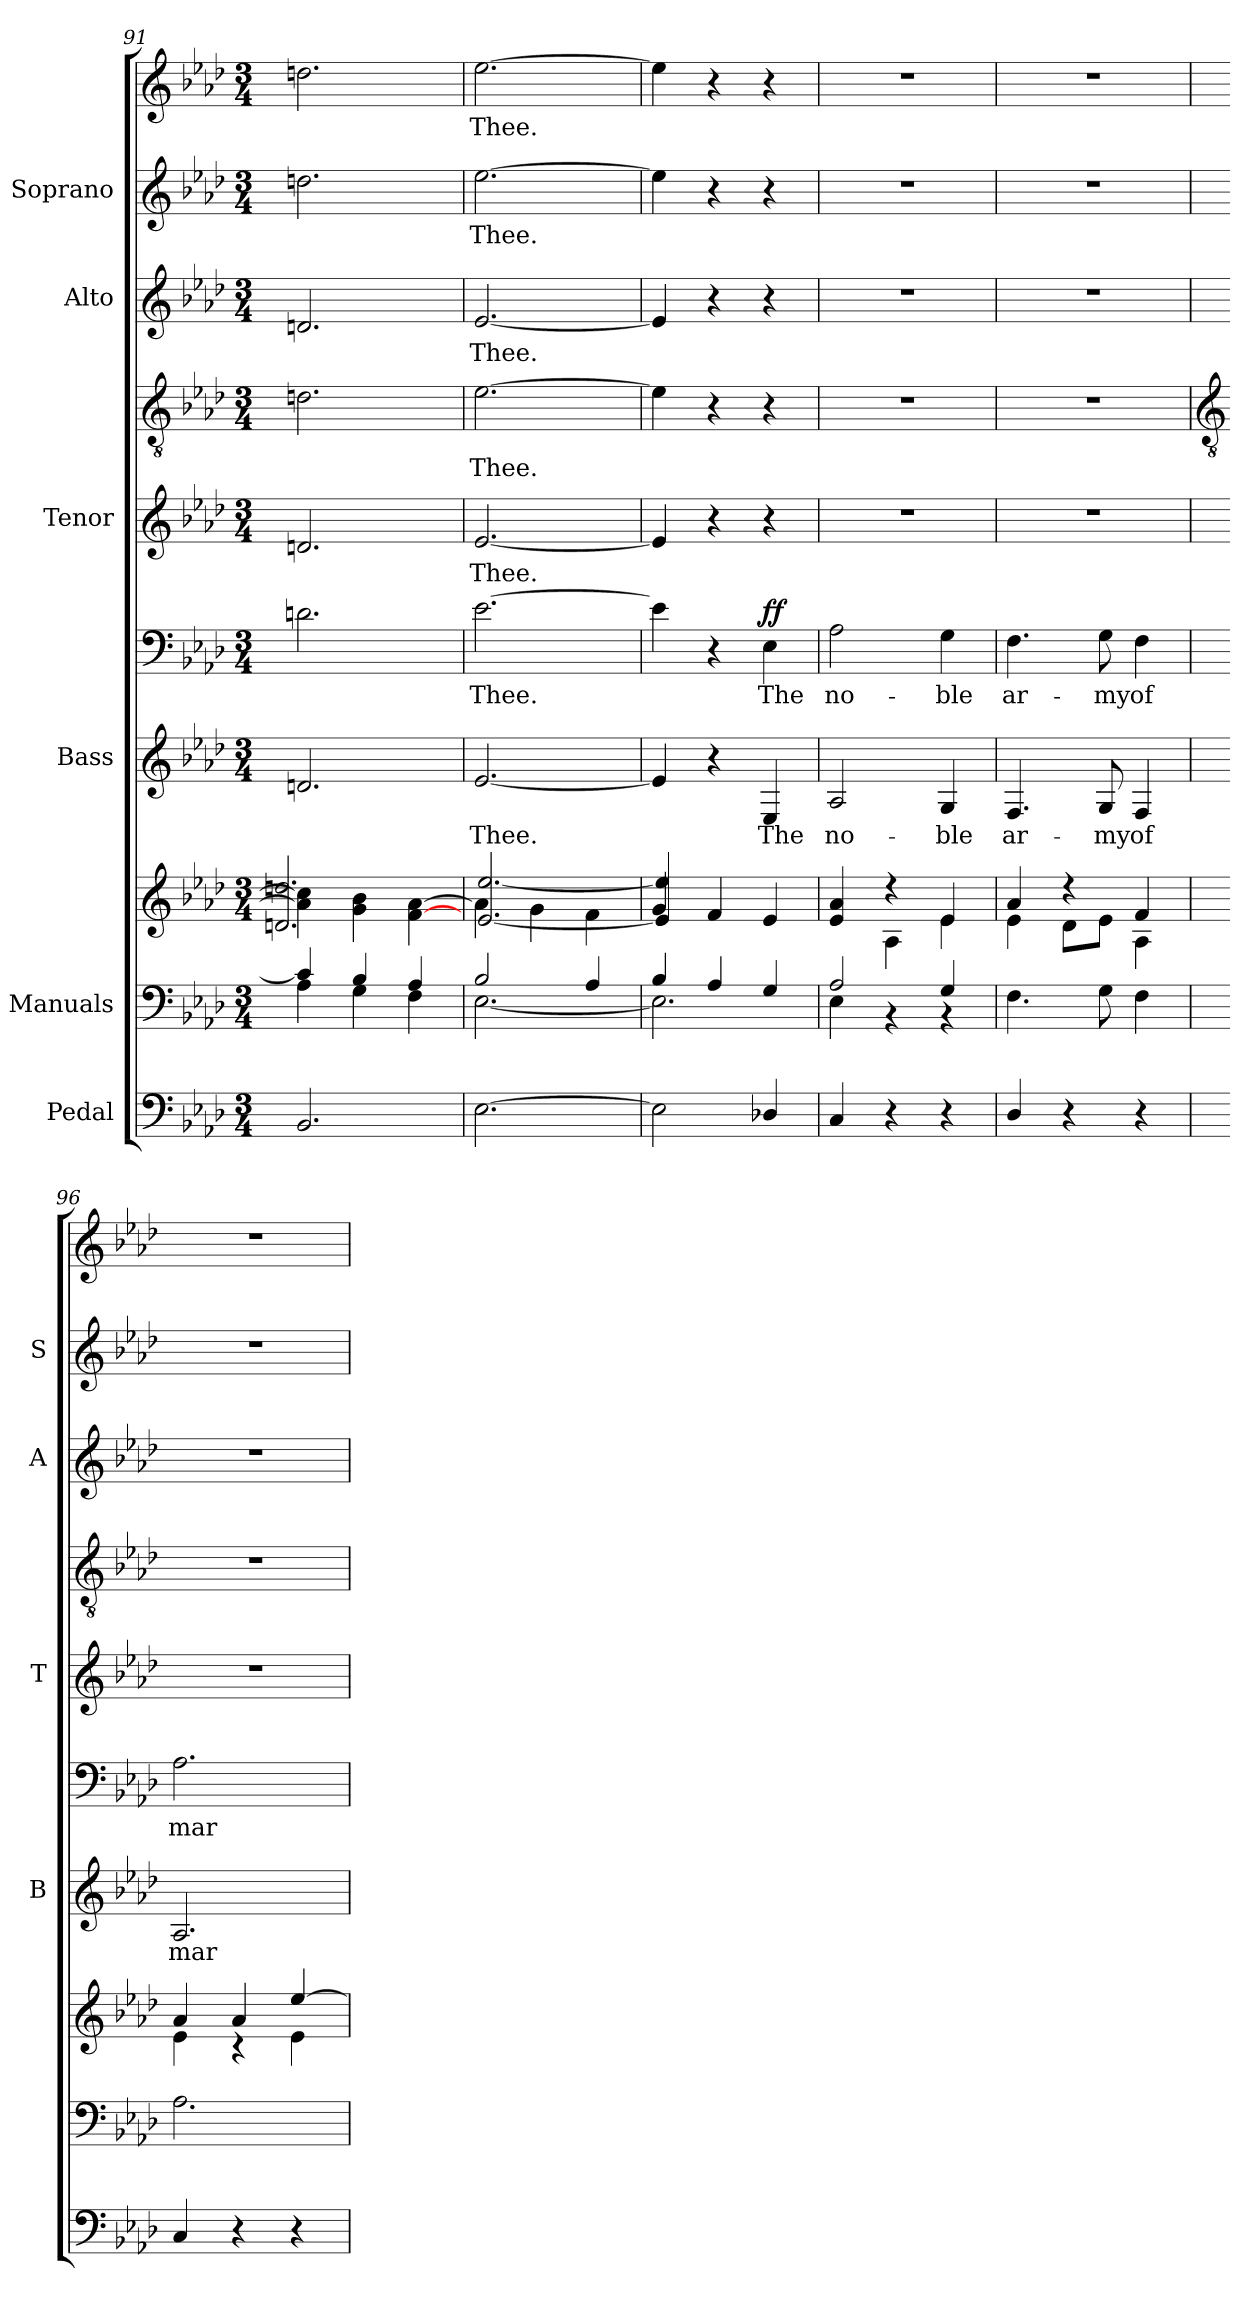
**kern	**kern	**kern	**kern	**text	**kern	**text	**dynam	**kern	**text	**kern	**text	**kern	**text	**kern	**text	**kern	**text
*part6	*part5	*part5	*part4	*part4	*part4	*part4	*part4	*part3	*part3	*part3	*part3	*part2	*part2	*part1	*part1	*part1	*part1
*staff10	*staff9	*staff8	*staff7	*staff7	*staff6	*staff6	*staff6/7	*staff5	*staff5	*staff4	*staff4	*staff3	*staff3	*staff2	*staff2	*staff1	*staff1
*I"Pedal	*I"Manuals	*	*I"Bass	*	*	*	*	*I"Tenor	*	*	*	*I"Alto	*	*I"Soprano	*	*	*
*	*	*	*I'B	*	*	*	*	*I'T	*	*	*	*I'A	*	*I'S	*	*	*
*clefF4	*clefF4	*clefG2	*	*	*clefF4	*	*	*	*	*clefGv2	*	*clefG2	*	*	*	*clefG2	*
*k[b-e-a-d-]	*k[b-e-a-d-]	*k[b-e-a-d-]	*k[b-e-a-d-]	*	*k[b-e-a-d-]	*	*	*k[b-e-a-d-]	*	*k[b-e-a-d-]	*	*k[b-e-a-d-]	*	*k[b-e-a-d-]	*	*k[b-e-a-d-]	*
*A-:	*A-:	*A-:	*A-:	*	*A-:	*	*	*A-:	*	*A-:	*	*A-:	*	*A-:	*	*A-:	*
*M3/4	*M3/4	*M3/4	*M3/4	*	*M3/4	*	*	*M3/4	*	*M3/4	*	*M3/4	*	*M3/4	*	*M3/4	*
=91	=91	=91	=91	=91	=91	=91	=91	=91	=91	=91	=91	=91	=91	=91	=91	=91	=91
*	*^	*^	*	*	*	*	*	*	*	*	*	*	*	*	*	*	*
2.BB-	4c/]	4A-\	4a-\] 4cc\]	2.dn/ 2.ddn/	2.dn	.	2.dn	.	.	2.dn	.	2.dn	.	2.dn	.	2.ddn	.	2.ddn	.
.	4B-/	4G\	4g\ 4b-\	.	.	.	.	.	.	.	.	.	.	.	.	.	.	.	.
.	4A-/	4F\	[4f\ [4a-\	.	.	.	.	.	.	.	.	.	.	.	.	.	.	.	.
=92	=92	=92	=92	=92	=92	=92	=92	=92	=92	=92	=92	=92	=92	=92	=92	=92	=92	=92	=92
!	!	!	!	!	!	!LO:LY:b	!	!LO:LY:b	!	!	!LO:LY:b	!	!LO:LY:b	!	!LO:LY:b	!	!LO:LY:b	!	!LO:LY:b
[2.E-	2B-/	[2.E-\	4a-\]	[2.e-/ [2.ee-/	[2.e-	Thee.	[2.e-	Thee.	.	[2.e-	Thee.	[2.e-	Thee.	[2.e-	Thee.	[2.ee-	Thee.	[2.ee-	Thee.
.	.	.	4g\	.	.	.	.	.	.	.	.	.	.	.	.	.	.	.	.
.	4A-/	.	4f\	.	.	.	.	.	.	.	.	.	.	.	.	.	.	.	.
=93	=93	=93	=93	=93	=93	=93	=93	=93	=93	=93	=93	=93	=93	=93	=93	=93	=93	=93	=93
2E-]	4B-/	2.E-\]	4g/	4e-/] 4ee-/]	4e-]	.	4e-]	.	.	4e-]	.	4e-]	.	4e-]	.	4ee-]	.	4ee-]	.
.	4A-/	.	4f/	4ryy	4r	.	4r	.	.	4r	.	4r	.	4r	.	4r	.	4r	.
!	!	!	!	!	!	!LO:LY:b	!	!LO:LY:b	!LO:DY:b=2	!	!	!	!	!	!	!	!	!	!
!	!	!	!	!	!	!	!	!	!LO:DY:n=1:b	!	!	!	!	!	!	!	!	!	!
4D-X/	4G/	.	4e-/	4ryy	4E-	The	4E-	The	f f	4r	.	4r	.	4r	.	4r	.	4r	.
=94	=94	=94	=94	=94	=94	=94	=94	=94	=94	=94	=94	=94	=94	=94	=94	=94	=94	=94	=94
!	!	!	!	!	!	!LO:LY:b	!	!LO:LY:b	!	!LO:N:vis=1	!	!LO:N:vis=1	!	!LO:N:vis=1	!	!LO:N:vis=1	!	!LO:N:vis=1	!
4C	2A-/	4E-\	4e-/ 4a-/	4ryy	2A-	no-	2A-	no-	.	2.r	.	2.r	.	2.r	.	2.r	.	2.r	.
4r	.	4r	4r	4A-\	.	.	.	.	.	.	.	.	.	.	.	.	.	.	.
!	!	!	!	!	!	!LO:LY:b	!	!LO:LY:b	!	!	!	!	!	!	!	!	!	!	!
4r	4G/	4r	4e-/	4e-\	4G	-ble	4G	-ble	.	.	.	.	.	.	.	.	.	.	.
=95	=95	=95	=95	=95	=95	=95	=95	=95	=95	=95	=95	=95	=95	=95	=95	=95	=95	=95	=95
!	!LO:N:vis=1	!	!	!	!	!LO:LY:b	!	!LO:LY:b	!	!LO:N:vis=1	!	!LO:N:vis=1	!	!LO:N:vis=1	!	!LO:N:vis=1	!	!LO:N:vis=1	!
4D-/	2.ryy	4.F\	4a-/	4e-\	4.F	ar-	4.F	ar-	.	2.r	.	2.r	.	2.r	.	2.r	.	2.r	.
4r	.	.	4r	8d-\L	.	.	.	.	.	.	.	.	.	.	.	.	.	.	.
!	!	!	!	!	!	!LO:LY:b	!	!LO:LY:b	!	!	!	!	!	!	!	!	!	!	!
.	.	8G\	.	8e-\J	8G	-my	8G	-my	.	.	.	.	.	.	.	.	.	.	.
!	!	!	!	!	!	!LO:LY:b	!	!LO:LY:b	!	!	!	!	!	!	!	!	!	!	!
4r	.	4F\	4A-\	4f/	4F	of	4F	of	.	.	.	.	.	.	.	.	.	.	.
!!LO:LB:g=z
=96	=96	=96	=96	=96	=96	=96	=96	=96	=96	=96	=96	=96	=96	=96	=96	=96	=96	=96	=96
*	*	*	*	*	*	*	*	*	*	*	*	*clefGv2	*	*	*	*	*	*	*
!	!LO:N:vis=1	!	!	!	!	!LO:LY:b	!	!LO:LY:b	!	!LO:N:vis=1	!	!LO:N:vis=1	!	!LO:N:vis=1	!	!LO:N:vis=1	!	!LO:N:vis=1	!
4C	2.ryy	2.A-\	4a-/	4e-\	2.A-	mar-	2.A-	mar-	.	2.r	.	2.r	.	2.r	.	2.r	.	2.r	.
4r	.	.	4a-/	4r	.	.	.	.	.	.	.	.	.	.	.	.	.	.	.
4r	.	.	[4ee-/	4e-\	.	.	.	.	.	.	.	.	.	.	.	.	.	.	.
*	*v	*v	*	*	*	*	*	*	*	*	*	*	*	*	*	*	*	*	*
*	*	*v	*v	*	*	*	*	*	*	*	*	*	*	*	*	*	*	*
=	=	=	=	=	=	=	=	=	=	=	=	=	=	=	=	=	=
*-	*-	*-	*-	*-	*-	*-	*-	*-	*-	*-	*-	*-	*-	*-	*-	*-	*-
